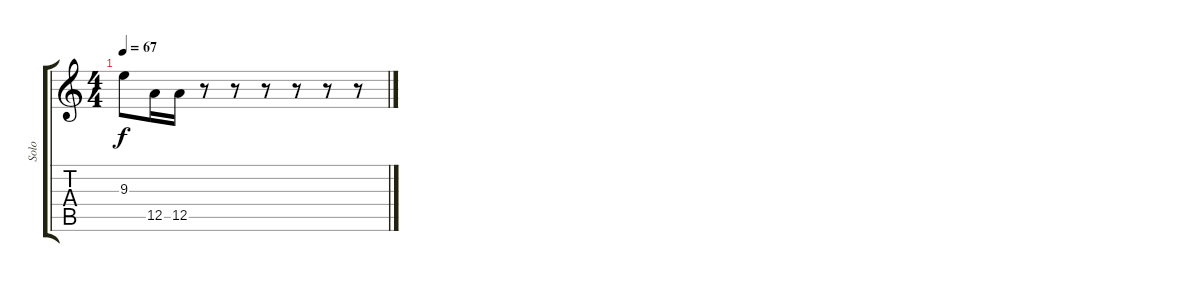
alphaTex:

\track ("Solo" "Solo") {instrument acousticguitarnylon}
\staff {score tabs}
\tuning (E4 B3 G3 D3 A2 E2) {hide}
\ts (4 4)
\tempo 67
\clef g2
\ks c
9.3.8{dy f} 12.5.16 12.5.16 r.8 r.8 r.8 r.8 r.8 r.8
